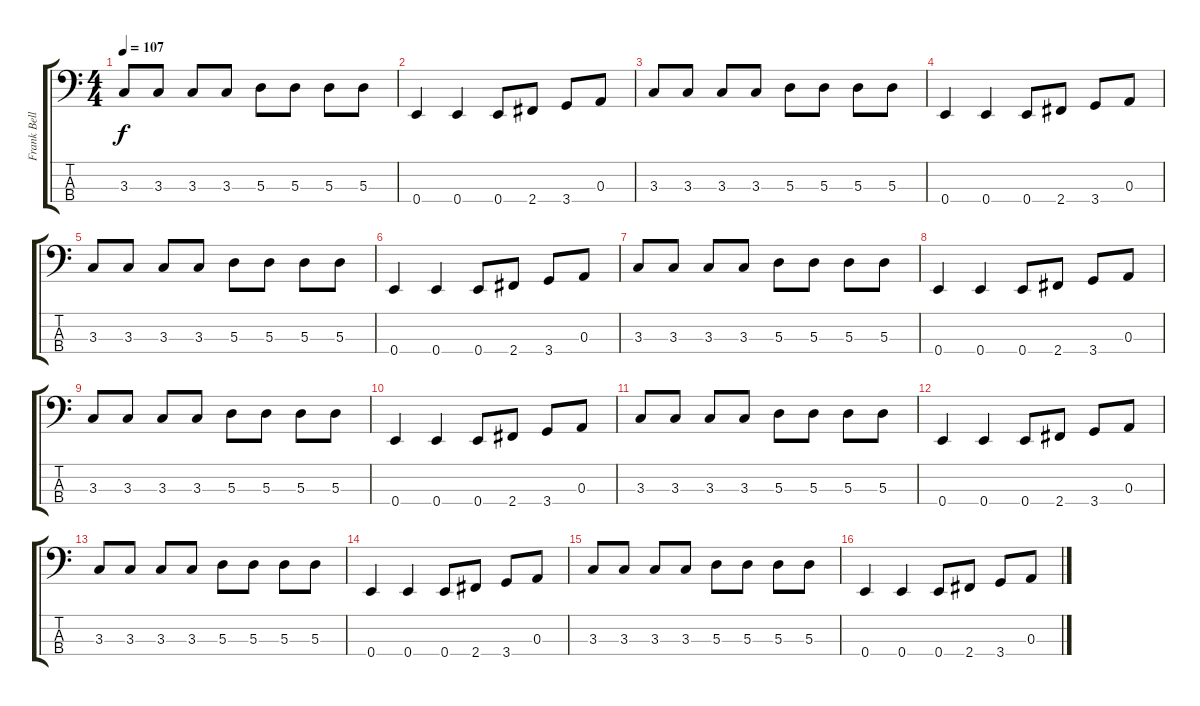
\track ("Frank Bello" "Frank Bell") {instrument electricbassfinger}
\staff {score tabs}
\tuning (G2 D2 A1 E1) {hide}
\ts (4 4)
\tempo 107
\clef f4
\ks c
3.3.8{dy f} 3.3.8 3.3.8 3.3.8 5.3.8 5.3.8 5.3.8 5.3.8 |
0.4.4 0.4.4 0.4.8 2.4.8 3.4.8 0.3.8 |
3.3.8 3.3.8 3.3.8 3.3.8 5.3.8 5.3.8 5.3.8 5.3.8 |
0.4.4 0.4.4 0.4.8 2.4.8 3.4.8 0.3.8 |
3.3.8 3.3.8 3.3.8 3.3.8 5.3.8 5.3.8 5.3.8 5.3.8 |
0.4.4 0.4.4 0.4.8 2.4.8 3.4.8 0.3.8 |
3.3.8 3.3.8 3.3.8 3.3.8 5.3.8 5.3.8 5.3.8 5.3.8 |
0.4.4 0.4.4 0.4.8 2.4.8 3.4.8 0.3.8 |
3.3.8 3.3.8 3.3.8 3.3.8 5.3.8 5.3.8 5.3.8 5.3.8 |
0.4.4 0.4.4 0.4.8 2.4.8 3.4.8 0.3.8 |
3.3.8 3.3.8 3.3.8 3.3.8 5.3.8 5.3.8 5.3.8 5.3.8 |
0.4.4 0.4.4 0.4.8 2.4.8 3.4.8 0.3.8 |
3.3.8 3.3.8 3.3.8 3.3.8 5.3.8 5.3.8 5.3.8 5.3.8 |
0.4.4 0.4.4 0.4.8 2.4.8 3.4.8 0.3.8 |
3.3.8 3.3.8 3.3.8 3.3.8 5.3.8 5.3.8 5.3.8 5.3.8 |
0.4.4 0.4.4 0.4.8 2.4.8 3.4.8 0.3.8
